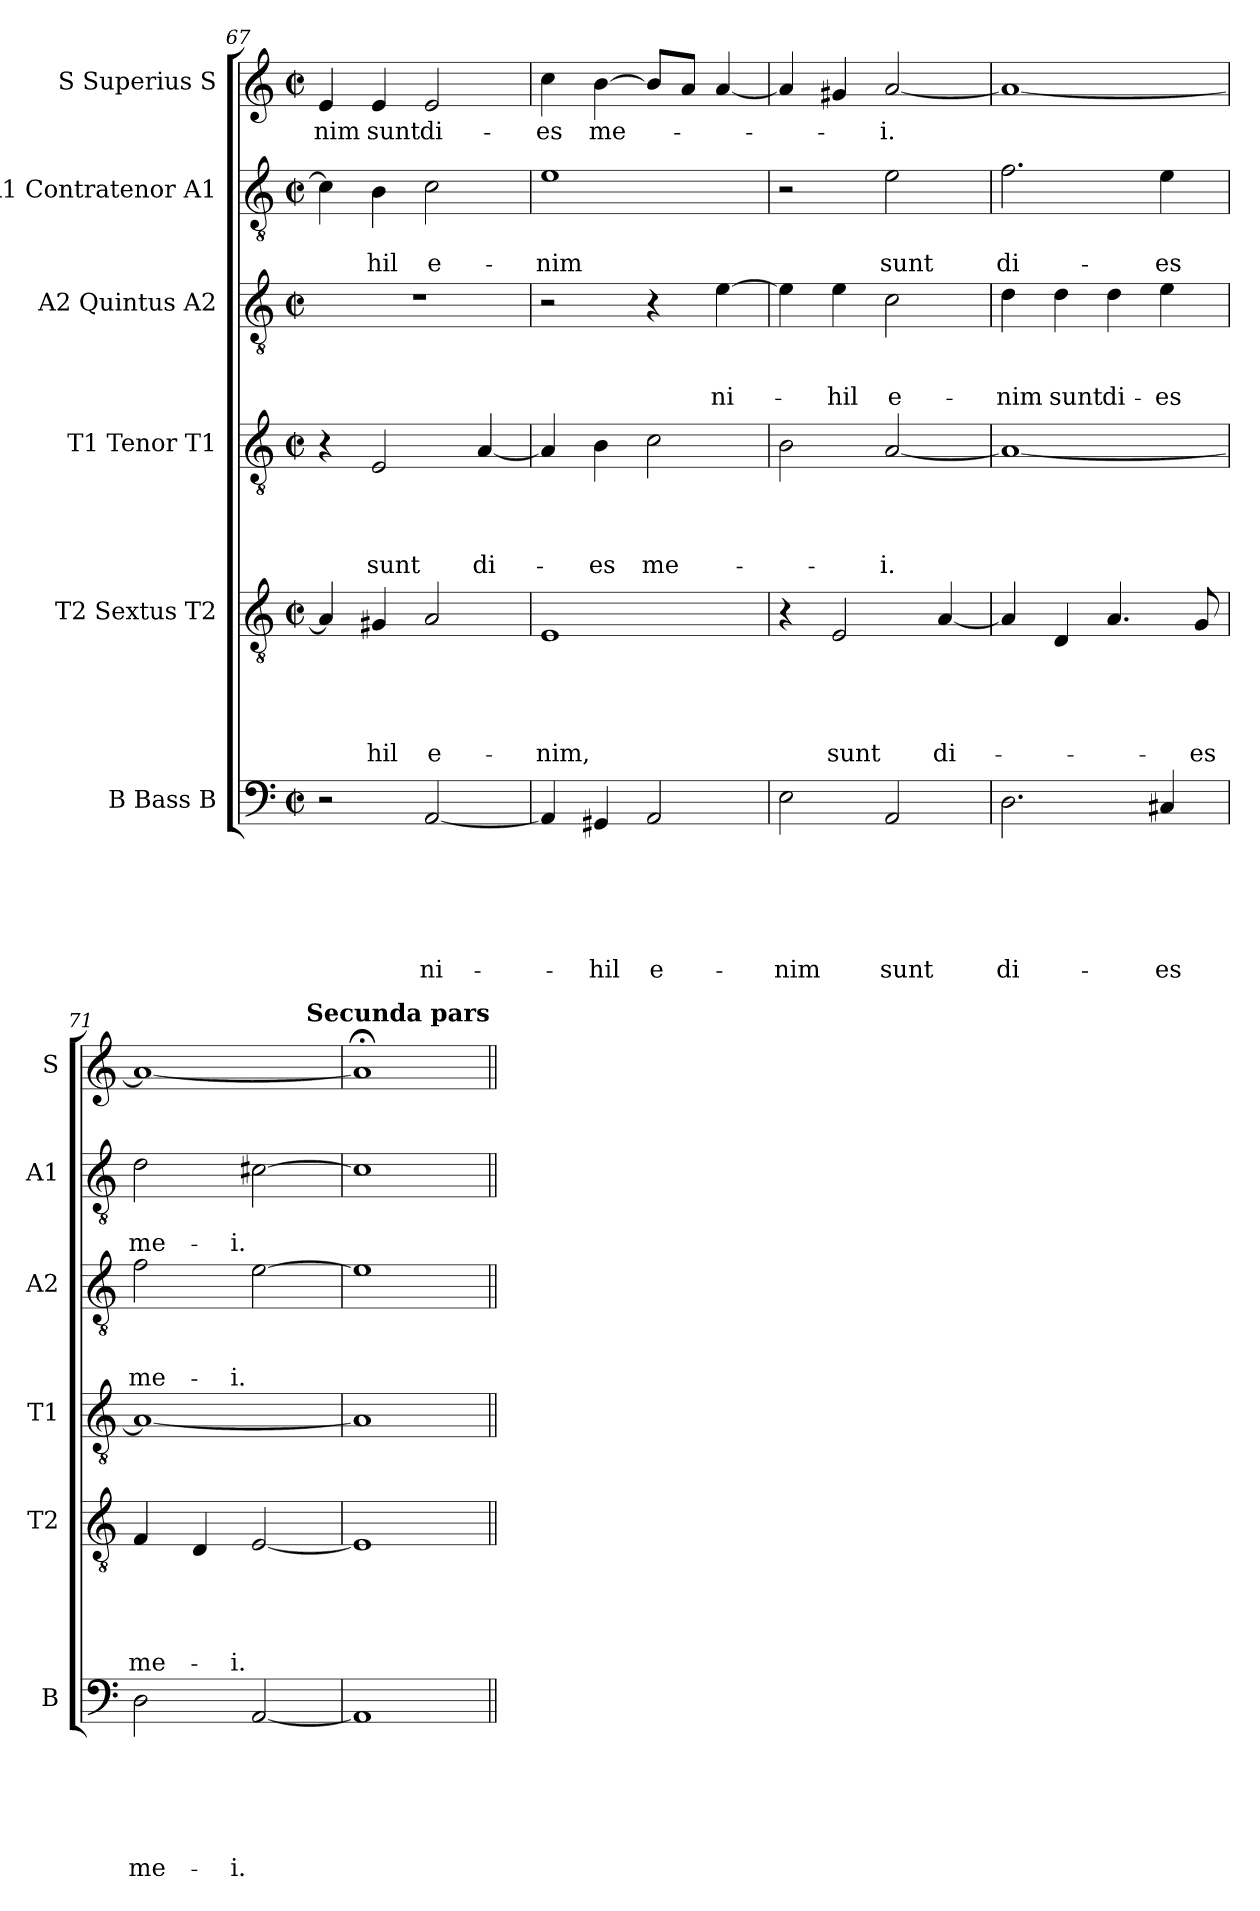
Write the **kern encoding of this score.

**kern	**text	**text	**text	**text	**text	**text	**kern	**text	**text	**text	**text	**text	**kern	**text	**text	**text	**text	**kern	**text	**text	**text	**kern	**text	**text	**kern	**text
*part6	*part6	*part6	*part6	*part6	*part6	*part6	*part5	*part5	*part5	*part5	*part5	*part5	*part4	*part4	*part4	*part4	*part4	*part3	*part3	*part3	*part3	*part2	*part2	*part2	*part1	*part1
*staff6	*staff6	*staff6	*staff6	*staff6	*staff6	*staff6	*staff5	*staff5	*staff5	*staff5	*staff5	*staff5	*staff4	*staff4	*staff4	*staff4	*staff4	*staff3	*staff3	*staff3	*staff3	*staff2	*staff2	*staff2	*staff1	*staff1
*I"B Bass B	*	*	*	*	*	*	*I"T2 Sextus T2	*	*	*	*	*	*I"T1 Tenor T1	*	*	*	*	*I"A2 Quintus A2	*	*	*	*I"A1 Contratenor A1	*	*	*I"S Superius S	*
*I'B	*	*	*	*	*	*	*I'T2	*	*	*	*	*	*I'T1	*	*	*	*	*I'A2	*	*	*	*I'A1	*	*	*I'S	*
*clefF4	*	*	*	*	*	*	*clefGv2	*	*	*	*	*	*clefGv2	*	*	*	*	*clefGv2	*	*	*	*clefGv2	*	*	*clefG2	*
*k[]	*	*	*	*	*	*	*k[]	*	*	*	*	*	*k[]	*	*	*	*	*k[]	*	*	*	*k[]	*	*	*k[]	*
*C:	*	*	*	*	*	*	*C:	*	*	*	*	*	*C:	*	*	*	*	*C:	*	*	*	*C:	*	*	*C:	*
*M2/2	*	*	*	*	*	*	*M2/2	*	*	*	*	*	*M2/2	*	*	*	*	*M2/2	*	*	*	*M2/2	*	*	*M2/2	*
*met(c|)	*	*	*	*	*	*	*met(c|)	*	*	*	*	*	*met(c|)	*	*	*	*	*met(c|)	*	*	*	*met(c|)	*	*	*met(c|)	*
=67	=67	=67	=67	=67	=67	=67	=67	=67	=67	=67	=67	=67	=67	=67	=67	=67	=67	=67	=67	=67	=67	=67	=67	=67	=67	=67
!	!	!	!	!	!	!	!	!	!	!	!	!	!	!	!	!	!	!	!	!	!	!	!	!	!	!LO:LY:b
2r	.	.	.	.	.	.	4A/]	.	.	.	.	.	4r	.	.	.	.	1r	.	.	.	4c\]	.	.	4e/	-nim
!	!	!	!	!	!	!	!	!	!	!	!	!LO:LY:b	!	!	!	!	!LO:LY:b	!	!	!	!	!	!	!LO:LY:b	!	!LO:LY:b
.	.	.	.	.	.	.	4G#X/	.	.	.	.	-hil	2E/	.	.	.	sunt	.	.	.	.	4B\	.	-hil	4e/	sunt
!	!	!	!	!	!	!LO:LY:b	!	!	!	!	!	!LO:LY:b	!	!	!	!	!	!	!	!	!	!	!	!LO:LY:b	!	!LO:LY:b
[<2AA/	.	.	.	.	.	ni-	2A/	.	.	.	.	e-	.	.	.	.	.	.	.	.	.	2c\	.	e-	2e/	di-
!	!	!	!	!	!	!	!	!	!	!	!	!	!	!	!	!	!LO:LY:b	!	!	!	!	!	!	!	!	!
.	.	.	.	.	.	.	.	.	.	.	.	.	[<4A/	.	.	.	di-	.	.	.	.	.	.	.	.	.
=68	=68	=68	=68	=68	=68	=68	=68	=68	=68	=68	=68	=68	=68	=68	=68	=68	=68	=68	=68	=68	=68	=68	=68	=68	=68	=68
!	!	!	!	!	!	!	!	!	!	!	!	!LO:LY:b	!	!	!	!	!	!	!	!	!	!	!	!LO:LY:b	!	!LO:LY:b
4AA/]	.	.	.	.	.	.	1E	.	.	.	.	-nim,	4A/]	.	.	.	.	2r	.	.	.	1e	.	-nim	4cc\	-es
!	!	!	!	!	!	!LO:LY:b	!	!	!	!	!	!	!	!	!	!	!LO:LY:b	!	!	!	!	!	!	!	!	!LO:LY:b
4GG#X/	.	.	.	.	.	-hil	.	.	.	.	.	.	4B\	.	.	.	-es	.	.	.	.	.	.	.	[>4b\	me-
!	!	!	!	!	!	!LO:LY:b	!	!	!	!	!	!	!	!	!	!	!LO:LY:b	!	!	!	!	!	!	!	!	!
2AA/	.	.	.	.	.	e-	.	.	.	.	.	.	2c\	.	.	.	me-	4r	.	.	.	.	.	.	8b/L]	.
.	.	.	.	.	.	.	.	.	.	.	.	.	.	.	.	.	.	.	.	.	.	.	.	.	8a/J	.
!	!	!	!	!	!	!	!	!	!	!	!	!	!	!	!	!	!	!	!	!	!LO:LY:b	!	!	!	!	!
.	.	.	.	.	.	.	.	.	.	.	.	.	.	.	.	.	.	[>4e\	.	.	ni-	.	.	.	[<4a/	.
=69	=69	=69	=69	=69	=69	=69	=69	=69	=69	=69	=69	=69	=69	=69	=69	=69	=69	=69	=69	=69	=69	=69	=69	=69	=69	=69
!	!	!	!	!	!	!LO:LY:b	!	!	!	!	!	!	!	!	!	!	!	!	!	!	!	!	!	!	!	!
2E\	.	.	.	.	.	-nim	4r	.	.	.	.	.	2B\	.	.	.	.	4e\]	.	.	.	2r	.	.	4a/]	.
!	!	!	!	!	!	!	!	!	!	!	!	!LO:LY:b	!	!	!	!	!	!	!	!	!LO:LY:b	!	!	!	!	!
.	.	.	.	.	.	.	2E/	.	.	.	.	sunt	.	.	.	.	.	4e\	.	.	-hil	.	.	.	4g#X/	.
!	!	!	!	!	!	!LO:LY:b	!	!	!	!	!	!	!	!	!	!	!LO:LY:b	!	!	!	!LO:LY:b	!	!	!LO:LY:b	!	!LO:LY:b
2AA/	.	.	.	.	.	sunt	.	.	.	.	.	.	[<2A/	.	.	.	-i.	2c\	.	.	e-	2e\	.	sunt	[<2a/	-i.
!	!	!	!	!	!	!	!	!	!	!	!	!LO:LY:b	!	!	!	!	!	!	!	!	!	!	!	!	!	!
.	.	.	.	.	.	.	[<4A/	.	.	.	.	di-	.	.	.	.	.	.	.	.	.	.	.	.	.	.
!!LO:LB:g=z
=70	=70	=70	=70	=70	=70	=70	=70	=70	=70	=70	=70	=70	=70	=70	=70	=70	=70	=70	=70	=70	=70	=70	=70	=70	=70	=70
!	!	!	!	!	!	!LO:LY:b	!	!	!	!	!	!	!	!	!	!	!	!	!	!	!LO:LY:b	!	!	!LO:LY:b	!	!
2.D\	.	.	.	.	.	di-	4A/]	.	.	.	.	.	1A_	.	.	.	.	4d\	.	.	-nim	2.f\	.	di-	1a_	.
!	!	!	!	!	!	!	!	!	!	!	!	!	!	!	!	!	!	!	!	!	!LO:LY:b	!	!	!	!	!
.	.	.	.	.	.	.	4D/	.	.	.	.	.	.	.	.	.	.	4d\	.	.	sunt	.	.	.	.	.
!	!	!	!	!	!	!	!	!	!	!	!	!	!	!	!	!	!	!	!	!	!LO:LY:b	!	!	!	!	!
.	.	.	.	.	.	.	4.A/	.	.	.	.	.	.	.	.	.	.	4d\	.	.	di-	.	.	.	.	.
!	!	!	!	!	!	!LO:LY:b	!	!	!	!	!	!	!	!	!	!	!	!	!	!	!LO:LY:b	!	!	!LO:LY:b	!	!
4C#X/	.	.	.	.	.	-es	.	.	.	.	.	.	.	.	.	.	.	4e\	.	.	-es	4e\	.	-es	.	.
!	!	!	!	!	!	!	!	!	!	!	!	!LO:LY:b	!	!	!	!	!	!	!	!	!	!	!	!	!	!
.	.	.	.	.	.	.	8G/	.	.	.	.	-es	.	.	.	.	.	.	.	.	.	.	.	.	.	.
=71	=71	=71	=71	=71	=71	=71	=71	=71	=71	=71	=71	=71	=71	=71	=71	=71	=71	=71	=71	=71	=71	=71	=71	=71	=71	=71
!	!	!	!	!	!	!LO:LY:b	!	!	!	!	!	!LO:LY:b	!	!	!	!	!	!	!	!	!LO:LY:b	!	!	!LO:LY:b	!	!
2D\	.	.	.	.	.	me-	4F/	.	.	.	.	me-	1A_	.	.	.	.	2f\	.	.	me-	2d\	.	me-	1a_	.
.	.	.	.	.	.	.	4D/	.	.	.	.	.	.	.	.	.	.	.	.	.	.	.	.	.	.	.
!	!	!	!	!	!	!LO:LY:b	!	!	!	!	!	!LO:LY:b	!	!	!	!	!	!	!	!	!LO:LY:b	!	!	!LO:LY:b	!	!
[<2AA/	.	.	.	.	.	-i.	[<2E/	.	.	.	.	-i.	.	.	.	.	.	[>2e\	.	.	-i.	[>2c#X\	.	-i.	.	.
=72	=72	=72	=72	=72	=72	=72	=72	=72	=72	=72	=72	=72	=72	=72	=72	=72	=72	=72	=72	=72	=72	=72	=72	=72	=72	=72
1AA]	.	.	.	.	.	.	1E]	.	.	.	.	.	1A]	.	.	.	.	1e]	.	.	.	1c#]	.	.	1a;]	.
!	!	!	!	!	!	!	!	!	!	!	!	!	!	!	!	!	!	!	!	!	!	!	!	!	!LO:TX:a:B:t=Secunda pars	!
=||	=||	=||	=||	=||	=||	=||	=||	=||	=||	=||	=||	=||	=||	=||	=||	=||	=||	=||	=||	=||	=||	=||	=||	=||	=||	=||
*-	*-	*-	*-	*-	*-	*-	*-	*-	*-	*-	*-	*-	*-	*-	*-	*-	*-	*-	*-	*-	*-	*-	*-	*-	*-	*-
